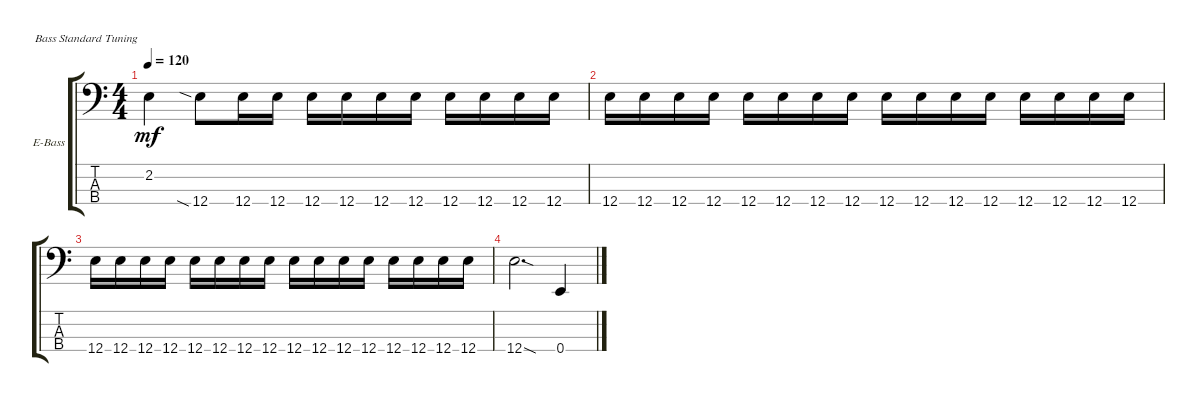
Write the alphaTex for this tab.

\defaultSystemsLayout 4
\bracketExtendMode groupsimilarinstruments
\firstSystemTrackNameOrientation horizontal
\otherSystemsTrackNameOrientation horizontal
\track ("Electric Bass" "E-Bass") {instrument electricbassfinger}
\staff {score tabs}
\tuning (G2 D2 A1 E1)
\ts (4 4)
\tempo 120
\clef f4
\ks c
2.2{t}.4{dy mf} 12.4{sia}.8 12.4.16 12.4.16 12.4.16 12.4.16 12.4.16 12.4.16 12.4.16 12.4.16 12.4.16 12.4.16 |
12.4.16 12.4.16 12.4.16 12.4.16 12.4.16 12.4.16 12.4.16 12.4.16 12.4.16 12.4.16 12.4.16 12.4.16 12.4.16 12.4.16 12.4.16 12.4.16 |
12.4.16 12.4.16 12.4.16 12.4.16 12.4.16 12.4.16 12.4.16 12.4.16 12.4.16 12.4.16 12.4.16 12.4.16 12.4.16 12.4.16 12.4.16 12.4.16 |
12.4{sod}.2{d} 0.4.4
